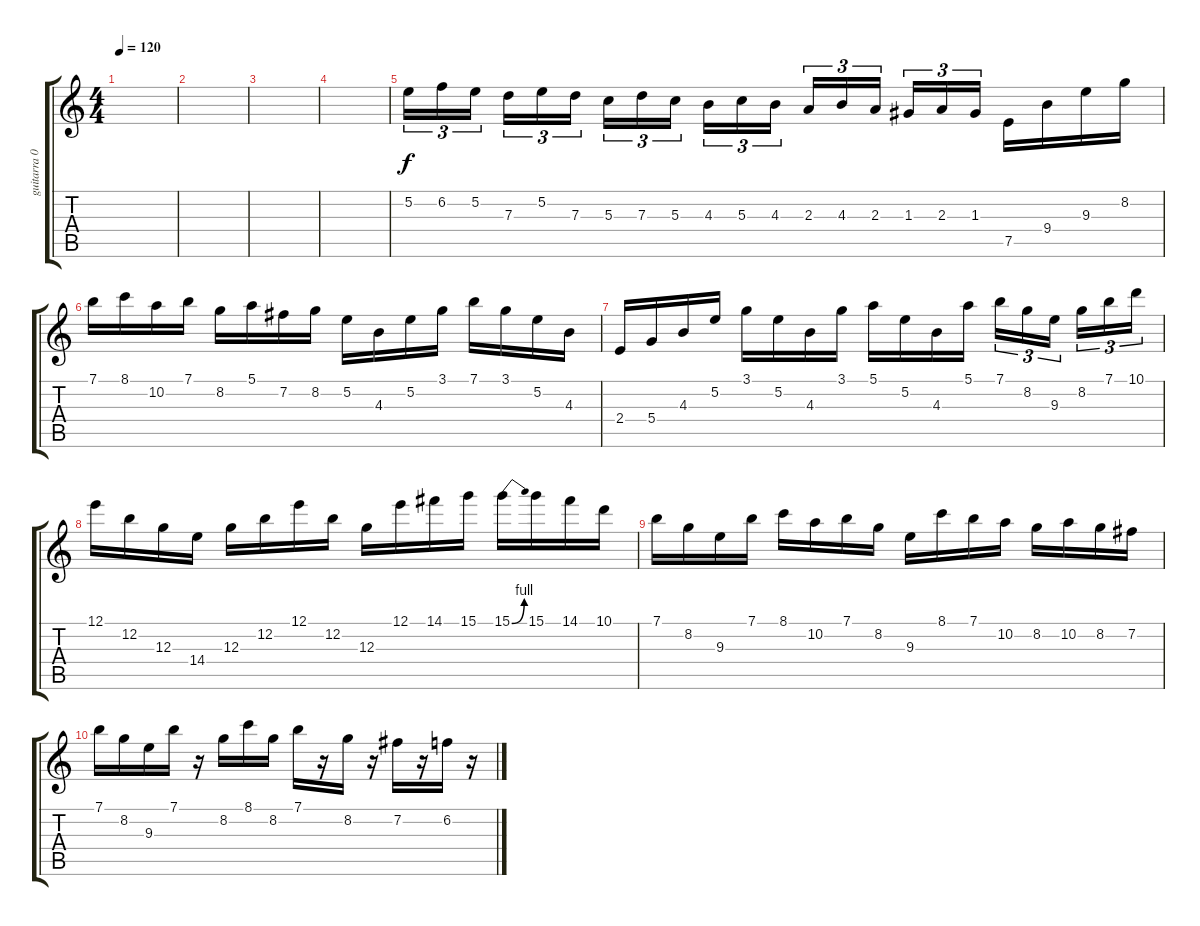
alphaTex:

\track ("guitarra 03" "guitarra 0") {instrument distortionguitar}
\staff {score tabs}
\tuning (E4 B3 G3 D3 A2 D2) {hide}
\ts (4 4)
\tempo 120
\clef g2
\ks c
|
|
|
|
5.2.16{tu (3 2)} 6.2.16{tu (3 2)} 5.2.16{tu (3 2)} 7.3.16{tu (3 2)} 5.2.16{tu (3 2)} 7.3.16{tu (3 2)} 5.3.16{tu (3 2)} 7.3.16{tu (3 2)} 5.3.16{tu (3 2)} 4.3.16{tu (3 2)} 5.3.16{tu (3 2)} 4.3.16{tu (3 2)} 2.3.16{tu (3 2)} 4.3.16{tu (3 2)} 2.3.16{tu (3 2)} 1.3.16{tu (3 2)} 2.3.16{tu (3 2)} 1.3.16{tu (3 2)} 7.5.16 9.4.16 9.3.16 8.2.16 |
7.1.16 8.1.16 10.2.16 7.1.16 8.2.16 5.1.16 7.2.16 8.2.16 5.2.16 4.3.16 5.2.16 3.1.16 7.1.16 3.1.16 5.2.16 4.3.16 |
2.4.16 5.4.16 4.3.16 5.2.16 3.1.16 5.2.16 4.3.16 3.1.16 5.1.16 5.2.16 4.3.16 5.1.16 7.1.16{tu (3 2)} 8.2.16{tu (3 2)} 9.3.16{tu (3 2)} 8.2.16{tu (3 2)} 7.1.16{tu (3 2)} 10.1.16{tu (3 2)} |
12.1.16 12.2.16 12.3.16 14.4.16 12.3.16 12.2.16 12.1.16 12.2.16 12.3.16 12.1.16 14.1.16 15.1.16 15.1{be (bend 0 0 60 4)}.16 15.1.16 14.1.16 10.1.16 |
7.1.16 8.2.16 9.3.16 7.1.16 8.1.16 10.2.16 7.1.16 8.2.16 9.3.16 8.1.16 7.1.16 10.2.16 8.2.16 10.2.16 8.2.16 7.2.16 |
7.1.16 8.2.16 9.3.16 7.1.16 r.16 8.2.16 8.1.16 8.2.16 7.1.16 r.16 8.2.16 r.16 7.2.16 r.16 6.2.16 r.16
